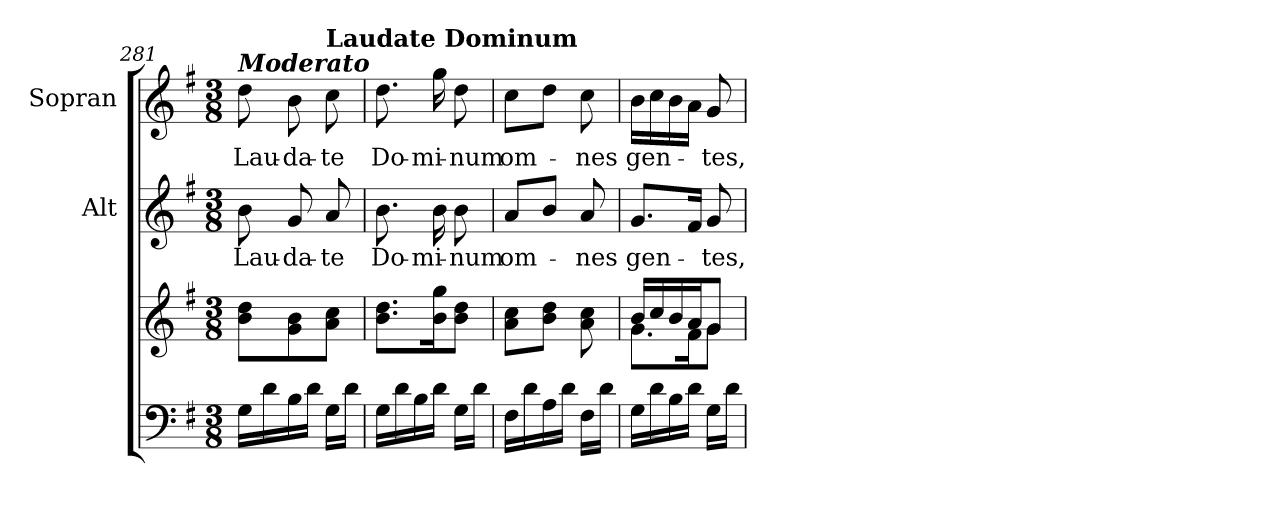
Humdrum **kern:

**kern	**kern	**kern	**text	**kern	**text
*part3	*part3	*part2	*part2	*part1	*part1
*staff4	*staff3	*staff2	*staff2	*staff1	*staff1
*	*	*I"Alt	*	*I"Sopran	*
*	*	*I'A.	*	*I'S.	*
!!LO:PB:g=z
*clefF4	*clefG2	*clefG2	*	*clefG2	*
*k[f#]	*k[f#]	*k[f#]	*	*k[f#]	*
*G:	*G:	*G:	*	*G:	*
*M3/8	*M3/8	*M3/8	*	*M3/8	*
=281	=281	=281	=281	=281	=281
!	!	!	!	!LO:TX:a:Bi:t=Moderato	!
!	!	!	!LO:LY:b	!	!LO:LY:b
16G\LL	8b\ 8dd\L	8b\	Lau-	8dd\	Lau-
16d\	.	.	.	.	.
!	!	!	!LO:LY:b	!	!LO:LY:b
16B\	8g\ 8b\	8g/	-da-	8b\	-da-
16d\JJ	.	.	.	.	.
!	!	!	!	!LO:TX:a:B:t=Laudate Dominum	!
!	!	!	!LO:LY:b	!	!LO:LY:b
16G\LL	8a\ 8cc\J	8a/	-te	8cc\	-te
16d\JJ	.	.	.	.	.
=282	=282	=282	=282	=282	=282
!	!	!	!LO:LY:b	!	!LO:LY:b
16G\LL	8.b\ 8.dd\L	8.b\	Do-	8.dd\	Do-
16d\	.	.	.	.	.
16B\	.	.	.	.	.
!	!	!	!LO:LY:b	!	!LO:LY:b
16d\JJ	16b\ 16gg\k	16b\	-mi-	16gg\	-mi-
!	!	!	!LO:LY:b	!	!LO:LY:b
16G\LL	8b\ 8dd\J	8b\	-num	8dd\	-num
16d\JJ	.	.	.	.	.
=283	=283	=283	=283	=283	=283
!	!	!	!LO:LY:b	!	!LO:LY:b
16F#\LL	8a\ 8cc\L	8a/L	om-	8cc\L	om-
16d\	.	.	.	.	.
16A\	8b\ 8dd\J	8b/J	.	8dd\J	.
16d\JJ	.	.	.	.	.
!	!	!	!LO:LY:b	!	!LO:LY:b
16F#\LL	8a\ 8cc\	8a/	-nes	8cc\	-nes
16d\JJ	.	.	.	.	.
=284	=284	=284	=284	=284	=284
*	*^	*	*	*	*
!	!	!	!	!LO:LY:b	!	!LO:LY:b
16G\LL	16b/LL	8.g\L	8.g/L	gen-	16b\LL	gen-
16d\	16cc/	.	.	.	16cc\	.
16B\	16b/	.	.	.	16b\	.
16d\JJ	16a/J	16f#\k	16f#/Jk	.	16a\JJ	.
!	!	!	!	!LO:LY:b	!	!LO:LY:b
16G\LL	8g/J	8g\J	8g/	-tes,	8g/	-tes,
16d\JJ	.	.	.	.	.	.
*	*v	*v	*	*	*	*
=	=	=	=	=	=
*-	*-	*-	*-	*-	*-
